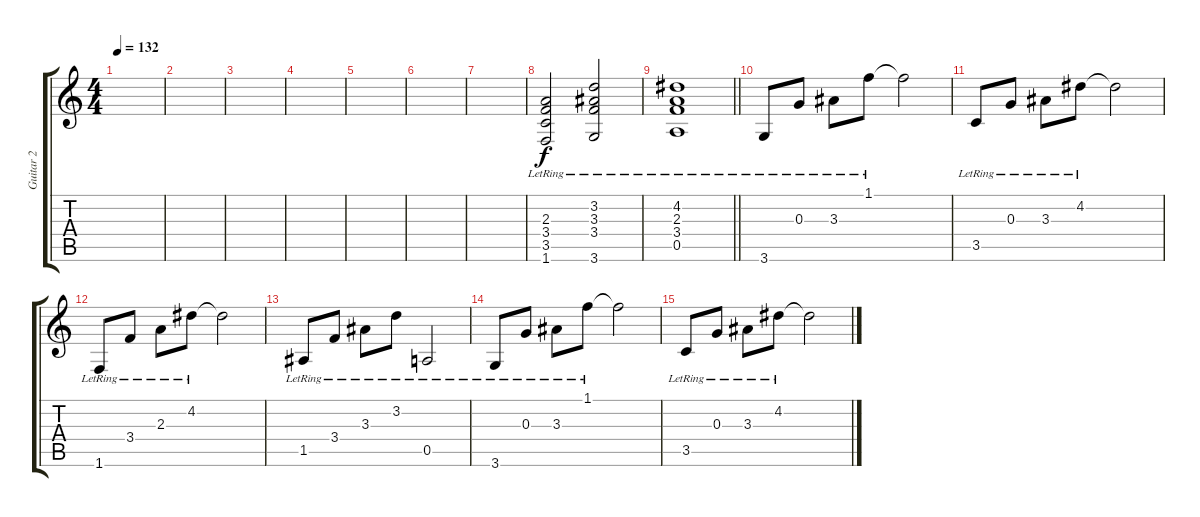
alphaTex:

\track ("Guitar 2" "Guitar 2") {instrument acousticguitarsteel}
\staff {score tabs}
\tuning (E4 B3 G3 D3 A2 E2) {hide}
\ts (4 4)
\tempo 132
\clef g2
\ks c
|
|
|
|
|
|
|
(2.3{lr} 3.4{lr} 3.5{lr} 1.6{lr}).2 (3.2{lr} 3.3{lr} 3.4{lr} 3.6{lr}).2 |
\barLineRight lightlight
(4.2{lr} 2.3{lr} 3.4{lr} 0.5{lr}).1 |
3.6{lr}.8 0.3{lr}.8 3.3{lr}.8 1.1{lr}.8 1.1{t}.2 |
3.5{lr}.8 0.3{lr}.8 3.3{lr}.8 4.2{lr}.8 4.2{t}.2 |
1.6{lr}.8 3.4{lr}.8 2.3{lr}.8 4.2{lr}.8 4.2{t}.2 |
1.5{lr}.8 3.4{lr}.8 3.3{lr}.8 3.2{lr}.8 0.5{lr}.2 |
3.6{lr}.8 0.3{lr}.8 3.3{lr}.8 1.1{lr}.8 1.1{t}.2 |
3.5{lr}.8 0.3{lr}.8 3.3{lr}.8 4.2{lr}.8 4.2{t}.2
